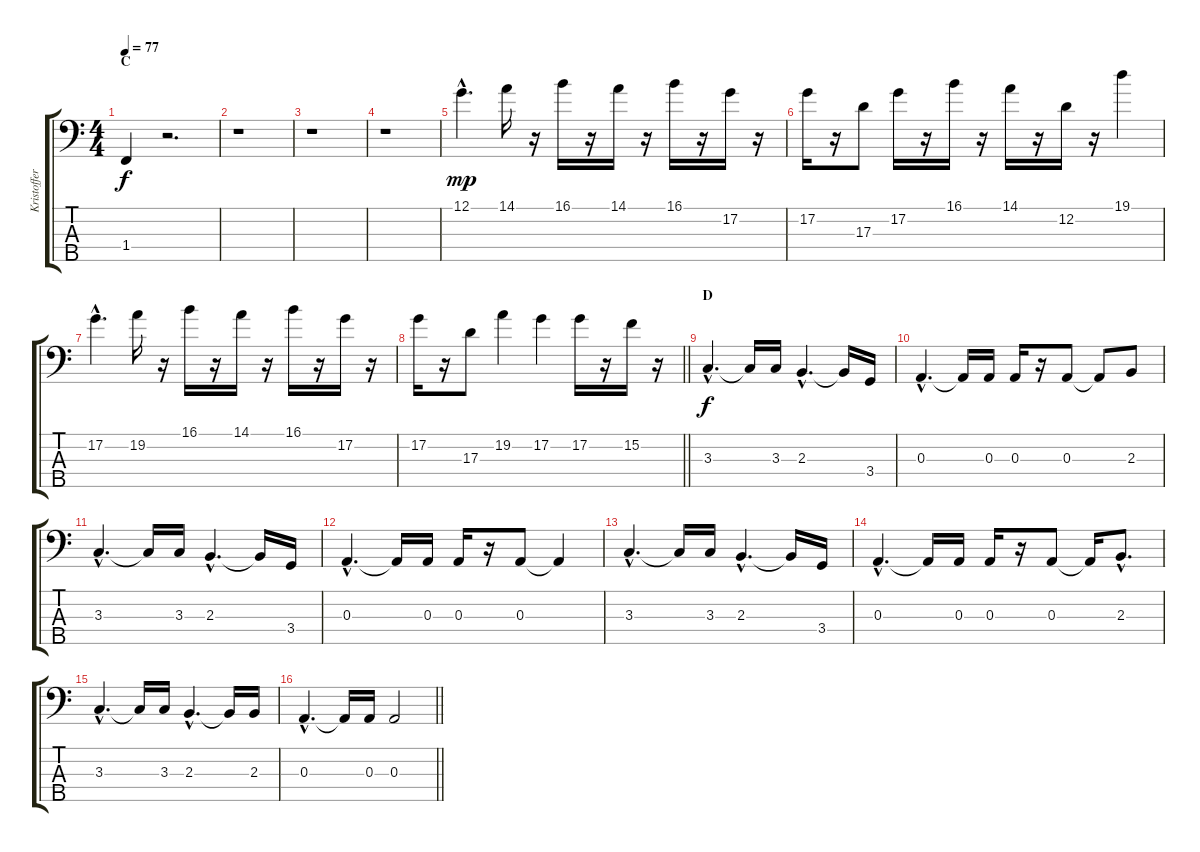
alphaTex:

\track ("Kristoffer Gildenlöw - bass " "Kristoffer") {instrument fretlessbass}
\staff {score tabs}
\tuning (G2 D2 A1 E1 B0) {hide}
\ts (4 4)
\section ("" "C")
\tempo 77
\clef f4
\ks c
1.4.4{dy f} r.2{d} |
r.1 |
r.1 |
r.1 |
12.1{hac}.4{d dy mp} 14.1.16 r.16 16.1.16 r.16 14.1.16 r.16 16.1.16 r.16 17.2.16 r.16 |
17.2.16 r.16 17.3.8 17.2.16 r.16 16.1.16 r.16 14.1.16 r.16 12.2.16 r.16 19.1.4 |
17.2{hac}.4{d} 19.2.16 r.16 16.1.16 r.16 14.1.16 r.16 16.1.16 r.16 17.2.16 r.16 |
\barLineRight lightlight
17.2.16 r.16 17.3.8 19.2.4 17.2.4 17.2.16 r.16 15.2.16 r.16 |
\section ("" "D")
3.3{hac}.4{d dy f} 3.3{t}.16 3.3.16 2.3{hac}.4{d} 2.3{t}.16 3.4.16 |
0.3{hac}.4{d} 0.3{t}.16 0.3.16 0.3.16 r.16 0.3.8 0.3{t}.8 2.3.8 |
3.3{hac}.4{d} 3.3{t}.16 3.3.16 2.3{hac}.4{d} 2.3{t}.16 3.4.16 |
0.3{hac}.4{d} 0.3{t}.16 0.3.16 0.3.16 r.16 0.3.8 0.3{t}.4 |
3.3{hac}.4{d} 3.3{t}.16 3.3.16 2.3{hac}.4{d} 2.3{t}.16 3.4.16 |
0.3{hac}.4{d} 0.3{t}.16 0.3.16 0.3.16 r.16 0.3.8 0.3{t}.16 2.3{hac}.8{d} |
3.3{hac}.4{d} 3.3{t}.16 3.3.16 2.3{hac}.4{d} 2.3{t}.16 2.3.16 |
\barLineRight lightlight
0.3{hac}.4{d} 0.3{t}.16 0.3.16 0.3.2
